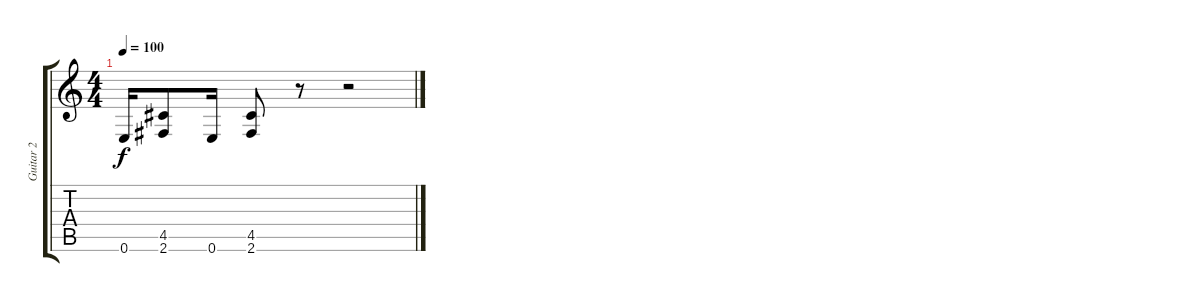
\track ("Guitar 2" "Guitar 2") {instrument distortionguitar}
\staff {score tabs}
\tuning (E4 B3 G3 D3 A2 E2) {hide}
\ts (4 4)
\tempo 100
\clef g2
\ks c
0.6.16{dy f} (4.5 2.6).8 0.6.16 (4.5 2.6).8 r.8 r.2
